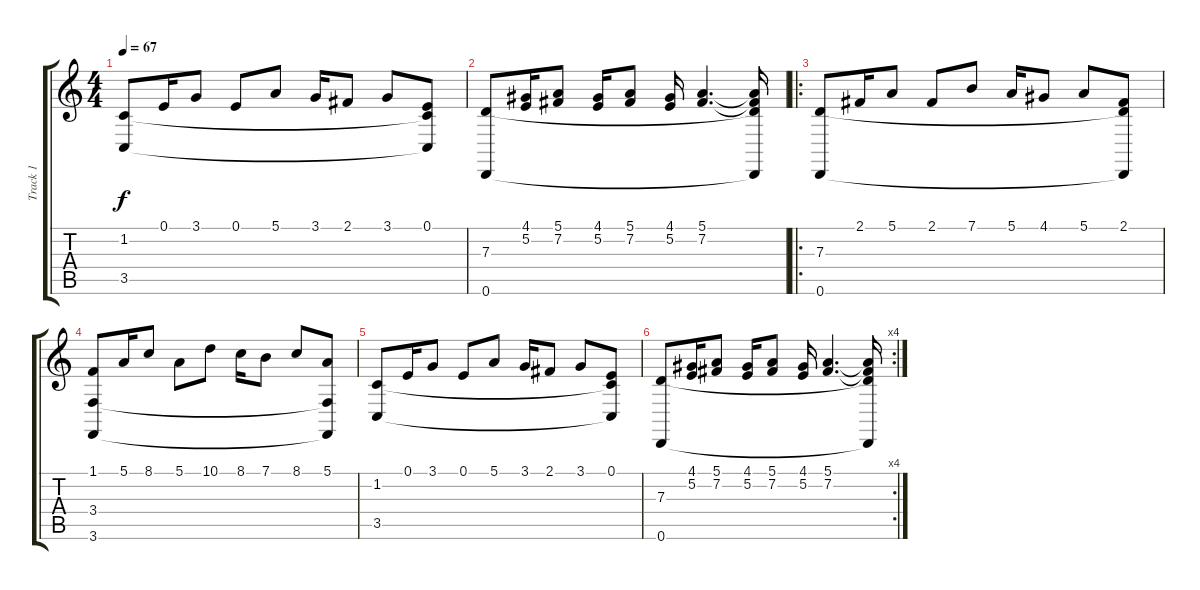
\track ("Track 1" "Track 1") {instrument acousticgrandpiano}
\staff {score tabs}
\tuning (E4 B3 G3 D3 A2 D2) {hide}
\ts (4 4)
\tempo 67
\clef g2
\ks c
(1.2 3.5).8{dy f} 0.1.16 3.1.8 0.1.8 5.1.8 3.1.16 2.1.8 3.1.8 (0.1 1.2{t} 3.5{t}).8 |
(7.3 0.6).8 (4.1 5.2).16 (5.1 7.2).8 (4.1 5.2).16 (5.1 7.2).8 (4.1 5.2).16 (5.1 7.2).4{d} (5.1{t} 7.2{t} 7.3{t} 0.6{t}).16 |
\ro
(7.3 0.6).8 2.1.16 5.1.8 2.1.8 7.1.8 5.1.16 4.1.8 5.1.8 (2.1 7.3{t} 0.6{t}).8 |
(1.1 3.4 3.6).8 5.1.16 8.1.8 5.1.8 10.1.8 8.1.16 7.1.8 8.1.8 (5.1 3.4{t} 3.6{t}).8 |
(1.2 3.5).8 0.1.16 3.1.8 0.1.8 5.1.8 3.1.16 2.1.8 3.1.8 (0.1 1.2{t} 3.5{t}).8 |
\rc 4
(7.3 0.6).8 (4.1 5.2).16 (5.1 7.2).8 (4.1 5.2).16 (5.1 7.2).8 (4.1 5.2).16 (5.1 7.2).4{d} (5.1{t} 7.2{t} 7.3{t} 0.6{t}).16
